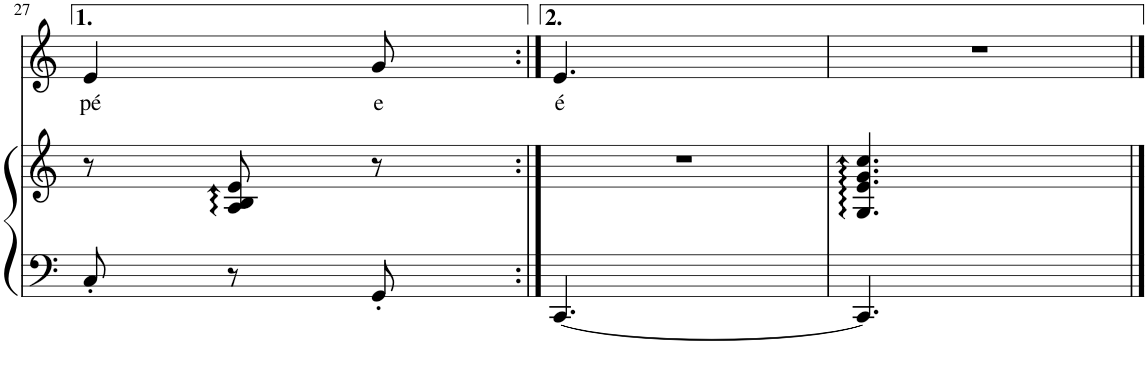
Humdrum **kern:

**kern	**kern	**kern	**text
*part2	*part2	*part1	*part1
*staff3	*staff2	*staff1	*staff1
*I"Piano	*	*I"Voz	*
*I'Pno	*	*	*
!!LO:PB:g=z
*clefF4	*clefG2	*clefG2	*
*k[]	*k[]	*k[]	*
*M3/8	*M3/8	*M3/8	*
=27	=27	=27	=27
!	!	!	!LO:LY:b
8C'/	8r	4e/	pé
8r	8A/ 8B/ 8e/	.	.
!	!	!	!LO:LY:b
8GG'/	8r	8g/	e
=28:|!	=28:|!	=28:|!	=28:|!
!	!	!	!LO:LY:b
[4.CC/	4.r	4.e/	é
=29	=29	=29	=29
4.CC/]	4.G/ 4.e/ 4.g/ 4.cc/	4.r	.
==	==	==	==
*-	*-	*-	*-
